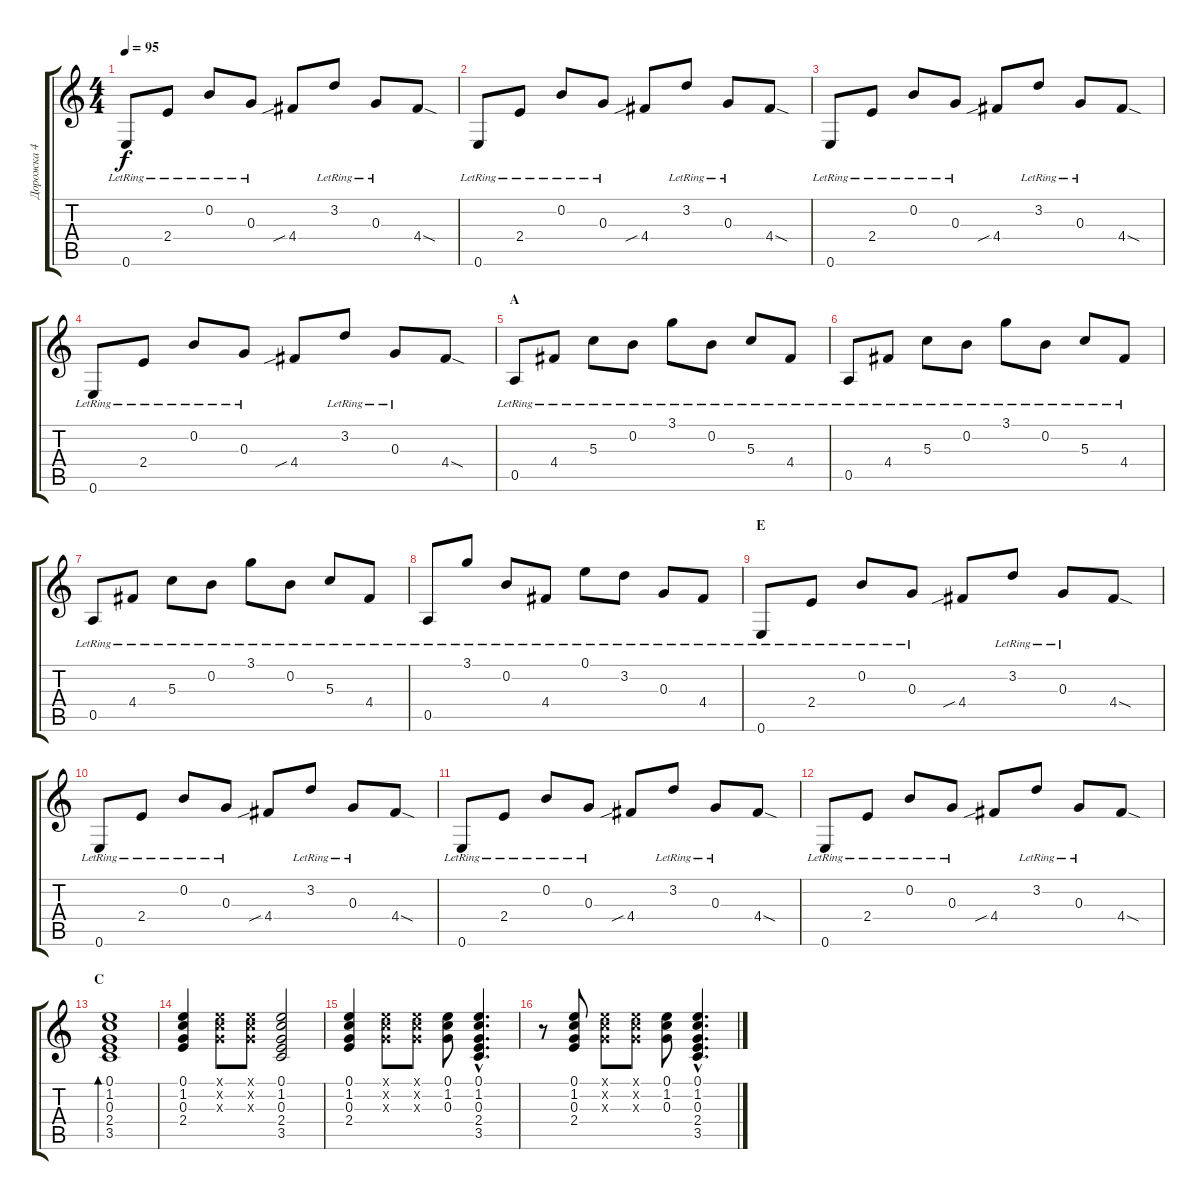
\track ("Дорожка 4" "Дорожка 4") {instrument acousticguitarnylon}
\staff {score tabs}
\tuning (E4 B3 G3 D3 A2 E2) {hide}
\ts (4 4)
\tempo 95
\clef g2
\ks c
0.6{lr}.8{dy f} 2.4{lr}.8 0.2{lr}.8 0.3{lr}.8 4.4{sib}.8 3.2{lr}.8 0.3{lr}.8 4.4{sod}.8 |
0.6{lr}.8 2.4{lr}.8 0.2{lr}.8 0.3{lr}.8 4.4{sib}.8 3.2{lr}.8 0.3{lr}.8 4.4{sod}.8 |
0.6{lr}.8 2.4{lr}.8 0.2{lr}.8 0.3{lr}.8 4.4{sib}.8 3.2{lr}.8 0.3{lr}.8 4.4{sod}.8 |
0.6{lr}.8 2.4{lr}.8 0.2{lr}.8 0.3{lr}.8 4.4{sib}.8 3.2{lr}.8 0.3{lr}.8 4.4{sod}.8 |
\section ("" "А")
0.5{lr}.8 4.4{lr}.8 5.3{lr}.8 0.2{lr}.8 3.1{lr}.8 0.2{lr}.8 5.3{lr}.8 4.4{lr}.8 |
0.5{lr}.8 4.4{lr}.8 5.3{lr}.8 0.2{lr}.8 3.1{lr}.8 0.2{lr}.8 5.3{lr}.8 4.4{lr}.8 |
0.5{lr}.8 4.4{lr}.8 5.3{lr}.8 0.2{lr}.8 3.1{lr}.8 0.2{lr}.8 5.3{lr}.8 4.4{lr}.8 |
0.5{lr}.8 3.1{lr}.8 0.2{lr}.8 4.4{lr}.8 0.1{lr}.8 3.2{lr}.8 0.3{lr}.8 4.4{lr}.8 |
\section ("" "Е")
0.6{lr}.8 2.4{lr}.8 0.2{lr}.8 0.3{lr}.8 4.4{sib}.8 3.2{lr}.8 0.3{lr}.8 4.4{sod}.8 |
0.6{lr}.8 2.4{lr}.8 0.2{lr}.8 0.3{lr}.8 4.4{sib}.8 3.2{lr}.8 0.3{lr}.8 4.4{sod}.8 |
0.6{lr}.8 2.4{lr}.8 0.2{lr}.8 0.3{lr}.8 4.4{sib}.8 3.2{lr}.8 0.3{lr}.8 4.4{sod}.8 |
0.6{lr}.8 2.4{lr}.8 0.2{lr}.8 0.3{lr}.8 4.4{sib}.8 3.2{lr}.8 0.3{lr}.8 4.4{sod}.8 |
\section ("" "С")
(0.1 1.2 0.3 2.4 3.5).1{bd 60 volume 8 instrument distortionguitar} |
(0.1 1.2 0.3 2.4).4 (0.1{x} 1.2{x} 0.3{x}).8 (0.1{x} 1.2{x} 0.3{x}).8 (0.1 1.2 0.3 2.4 3.5).2 |
(0.1 1.2 0.3 2.4).4 (0.1{x} 1.2{x} 0.3{x}).8 (0.1{x} 1.2{x} 0.3{x}).8 (0.1 1.2 0.3).8 (0.1{hac} 1.2{hac} 0.3{hac} 2.4{hac} 3.5{hac}).4{d} |
r.8 (0.1 1.2 0.3 2.4).8 (0.1{x} 1.2{x} 0.3{x}).8 (0.1{x} 1.2{x} 0.3{x}).8 (0.1 1.2 0.3).8 (0.1{hac} 1.2{hac} 0.3{hac} 2.4{hac} 3.5{hac}).4{d}
